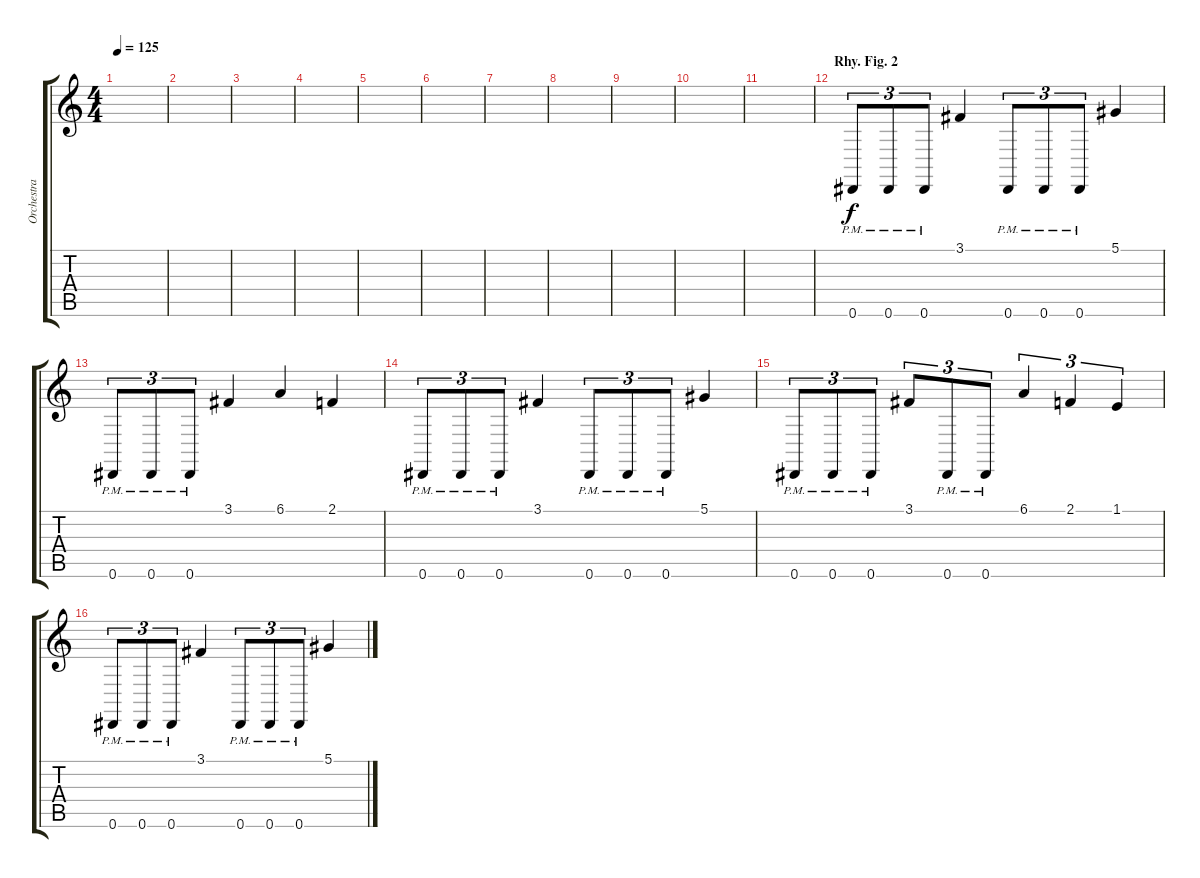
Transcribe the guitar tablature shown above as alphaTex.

\track ("Orchestra 2" "Orchestra ") {instrument stringensemble1}
\staff {score tabs}
\tuning (Eb4 Bb3 Gb3 Db3 Ab2 Eb2) {hide}
\ts (4 4)
\tempo 125
\clef g2
\ks c
|
|
|
|
|
|
|
|
|
|
|
\section ("" "Rhy. Fig. 2")
0.6{pm}.8{tu (3 2)} 0.6{pm}.8{tu (3 2)} 0.6{pm}.8{tu (3 2)} 3.1.4 0.6{pm}.8{tu (3 2)} 0.6{pm}.8{tu (3 2)} 0.6{pm}.8{tu (3 2)} 5.1.4 |
0.6{pm}.8{tu (3 2)} 0.6{pm}.8{tu (3 2)} 0.6{pm}.8{tu (3 2)} 3.1.4 6.1.4 2.1.4 |
0.6{pm}.8{tu (3 2)} 0.6{pm}.8{tu (3 2)} 0.6{pm}.8{tu (3 2)} 3.1.4 0.6{pm}.8{tu (3 2)} 0.6{pm}.8{tu (3 2)} 0.6{pm}.8{tu (3 2)} 5.1.4 |
0.6{pm}.8{tu (3 2)} 0.6{pm}.8{tu (3 2)} 0.6{pm}.8{tu (3 2)} 3.1.8{tu (3 2)} 0.6{pm}.8{tu (3 2)} 0.6{pm}.8{tu (3 2)} 6.1.4{tu (3 2)} 2.1.4{tu (3 2)} 1.1.4{tu (3 2)} |
0.6{pm}.8{tu (3 2)} 0.6{pm}.8{tu (3 2)} 0.6{pm}.8{tu (3 2)} 3.1.4 0.6{pm}.8{tu (3 2)} 0.6{pm}.8{tu (3 2)} 0.6{pm}.8{tu (3 2)} 5.1.4
